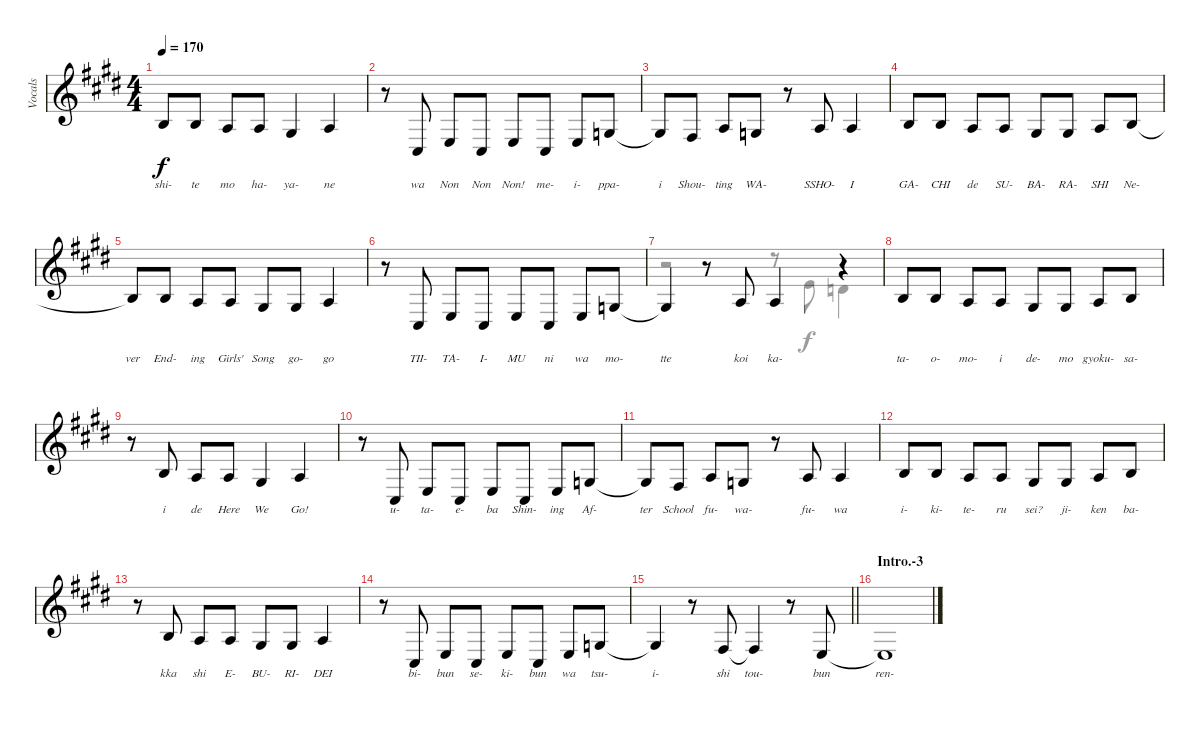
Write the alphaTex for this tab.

\track ("Vocals" "Vocals") {mute instrument violin}
\staff {score}
\tuning (E4 B3 G3 D3 A2 E2) {hide}
\voice
\ts (4 4)
\tempo 170
\clef g2
\ks e
0.2{t}.8{lyrics (0 "shi-") lyrics (1 "") lyrics (2 "") lyrics (3 "") lyrics (4 "") dy f} 0.2.8{lyrics (0 "te") lyrics (1 "") lyrics (2 "") lyrics (3 "") lyrics (4 "")} 2.3.8{lyrics (0 "mo") lyrics (1 "") lyrics (2 "") lyrics (3 "") lyrics (4 "")} 2.3.8{lyrics (0 "ha-") lyrics (1 "") lyrics (2 "") lyrics (3 "") lyrics (4 "")} 1.3.4{lyrics (0 "ya-") lyrics (1 "") lyrics (2 "") lyrics (3 "") lyrics (4 "")} 2.3.4{lyrics (0 "ne") lyrics (1 "") lyrics (2 "") lyrics (3 "") lyrics (4 "")} |
r.8 4.5.8{lyrics (0 "wa") lyrics (1 "") lyrics (2 "") lyrics (3 "") lyrics (4 "")} 2.4.8{lyrics (0 "Non") lyrics (1 "") lyrics (2 "") lyrics (3 "") lyrics (4 "")} 4.5.8{lyrics (0 "Non") lyrics (1 "") lyrics (2 "") lyrics (3 "") lyrics (4 "")} 2.4.8{lyrics (0 "Non!") lyrics (1 "") lyrics (2 "") lyrics (3 "") lyrics (4 "")} 4.5.8{lyrics (0 "me-") lyrics (1 "") lyrics (2 "") lyrics (3 "") lyrics (4 "")} 2.4.8{lyrics (0 "i-") lyrics (1 "") lyrics (2 "") lyrics (3 "") lyrics (4 "")} 0.3.8{lyrics (0 "ppa-") lyrics (1 "") lyrics (2 "") lyrics (3 "") lyrics (4 "")} |
0.3{t}.8{lyrics (0 "i") lyrics (1 "") lyrics (2 "") lyrics (3 "") lyrics (4 "")} 4.4.8{lyrics (0 "Shou-") lyrics (1 "") lyrics (2 "") lyrics (3 "") lyrics (4 "")} 2.3.8{lyrics (0 "ting") lyrics (1 "") lyrics (2 "") lyrics (3 "") lyrics (4 "")} 0.3.8{lyrics (0 "WA-") lyrics (1 "") lyrics (2 "") lyrics (3 "") lyrics (4 "")} r.8 2.3.8{lyrics (0 "SSHO-") lyrics (1 "") lyrics (2 "") lyrics (3 "") lyrics (4 "")} 2.3.4{lyrics (0 "I") lyrics (1 "") lyrics (2 "") lyrics (3 "") lyrics (4 "")} |
0.2.8{lyrics (0 "GA-") lyrics (1 "") lyrics (2 "") lyrics (3 "") lyrics (4 "")} 0.2.8{lyrics (0 "CHI") lyrics (1 "") lyrics (2 "") lyrics (3 "") lyrics (4 "")} 2.3.8{lyrics (0 "de") lyrics (1 "") lyrics (2 "") lyrics (3 "") lyrics (4 "")} 2.3.8{lyrics (0 "SU-") lyrics (1 "") lyrics (2 "") lyrics (3 "") lyrics (4 "")} 1.3.8{lyrics (0 "BA-") lyrics (1 "") lyrics (2 "") lyrics (3 "") lyrics (4 "")} 1.3.8{lyrics (0 "RA-") lyrics (1 "") lyrics (2 "") lyrics (3 "") lyrics (4 "")} 2.3.8{lyrics (0 "SHI") lyrics (1 "") lyrics (2 "") lyrics (3 "") lyrics (4 "")} 0.2.8{lyrics (0 "Ne-") lyrics (1 "") lyrics (2 "") lyrics (3 "") lyrics (4 "")} |
0.2{t}.8{lyrics (0 "ver") lyrics (1 "") lyrics (2 "") lyrics (3 "") lyrics (4 "")} 0.2.8{lyrics (0 "End-") lyrics (1 "") lyrics (2 "") lyrics (3 "") lyrics (4 "")} 2.3.8{lyrics (0 "ing") lyrics (1 "") lyrics (2 "") lyrics (3 "") lyrics (4 "")} 2.3.8{lyrics (0 "Girls'") lyrics (1 "") lyrics (2 "") lyrics (3 "") lyrics (4 "")} 1.3.8{lyrics (0 "Song") lyrics (1 "") lyrics (2 "") lyrics (3 "") lyrics (4 "")} 1.3.8{lyrics (0 "go-") lyrics (1 "") lyrics (2 "") lyrics (3 "") lyrics (4 "")} 2.3.4{lyrics (0 "go") lyrics (1 "") lyrics (2 "") lyrics (3 "") lyrics (4 "")} |
r.8 4.5.8{lyrics (0 "TII-") lyrics (1 "") lyrics (2 "") lyrics (3 "") lyrics (4 "")} 2.4.8{lyrics (0 "TA-") lyrics (1 "") lyrics (2 "") lyrics (3 "") lyrics (4 "")} 4.5.8{lyrics (0 "I-") lyrics (1 "") lyrics (2 "") lyrics (3 "") lyrics (4 "")} 2.4.8{lyrics (0 "MU") lyrics (1 "") lyrics (2 "") lyrics (3 "") lyrics (4 "")} 4.5.8{lyrics (0 "ni") lyrics (1 "") lyrics (2 "") lyrics (3 "") lyrics (4 "")} 2.4.8{lyrics (0 "wa") lyrics (1 "") lyrics (2 "") lyrics (3 "") lyrics (4 "")} 0.3.8{lyrics (0 "mo-") lyrics (1 "") lyrics (2 "") lyrics (3 "") lyrics (4 "")} |
0.3{t}.4{lyrics (0 "tte") lyrics (1 "") lyrics (2 "") lyrics (3 "") lyrics (4 "")} r.8 2.3.8{lyrics (0 "koi") lyrics (1 "") lyrics (2 "") lyrics (3 "") lyrics (4 "")} 2.3.4{lyrics (0 "ka-") lyrics (1 "") lyrics (2 "") lyrics (3 "") lyrics (4 "")} r.4 |
0.2.8{lyrics (0 "ta-") lyrics (1 "") lyrics (2 "") lyrics (3 "") lyrics (4 "")} 0.2.8{lyrics (0 "o-") lyrics (1 "") lyrics (2 "") lyrics (3 "") lyrics (4 "")} 2.3.8{lyrics (0 "mo-") lyrics (1 "") lyrics (2 "") lyrics (3 "") lyrics (4 "")} 2.3.8{lyrics (0 "i") lyrics (1 "") lyrics (2 "") lyrics (3 "") lyrics (4 "")} 1.3.8{lyrics (0 "de-") lyrics (1 "") lyrics (2 "") lyrics (3 "") lyrics (4 "")} 1.3.8{lyrics (0 "mo") lyrics (1 "") lyrics (2 "") lyrics (3 "") lyrics (4 "")} 2.3.8{lyrics (0 "gyoku-") lyrics (1 "") lyrics (2 "") lyrics (3 "") lyrics (4 "")} 0.2.8{lyrics (0 "sa-") lyrics (1 "") lyrics (2 "") lyrics (3 "") lyrics (4 "")} |
r.8 0.2.8{lyrics (0 "i") lyrics (1 "") lyrics (2 "") lyrics (3 "") lyrics (4 "")} 2.3.8{lyrics (0 "de") lyrics (1 "") lyrics (2 "") lyrics (3 "") lyrics (4 "")} 2.3.8{lyrics (0 "Here") lyrics (1 "") lyrics (2 "") lyrics (3 "") lyrics (4 "")} 1.3.4{lyrics (0 "We") lyrics (1 "") lyrics (2 "") lyrics (3 "") lyrics (4 "")} 2.3.4{lyrics (0 "Go!") lyrics (1 "") lyrics (2 "") lyrics (3 "") lyrics (4 "")} |
r.8 4.5.8{lyrics (0 "u-") lyrics (1 "") lyrics (2 "") lyrics (3 "") lyrics (4 "")} 2.4.8{lyrics (0 "ta-") lyrics (1 "") lyrics (2 "") lyrics (3 "") lyrics (4 "")} 4.5.8{lyrics (0 "e-") lyrics (1 "") lyrics (2 "") lyrics (3 "") lyrics (4 "")} 2.4.8{lyrics (0 "ba") lyrics (1 "") lyrics (2 "") lyrics (3 "") lyrics (4 "")} 4.5.8{lyrics (0 "Shin-") lyrics (1 "") lyrics (2 "") lyrics (3 "") lyrics (4 "")} 2.4.8{lyrics (0 "ing") lyrics (1 "") lyrics (2 "") lyrics (3 "") lyrics (4 "")} 0.3.8{lyrics (0 "Af-") lyrics (1 "") lyrics (2 "") lyrics (3 "") lyrics (4 "")} |
0.3{t}.8{lyrics (0 "ter") lyrics (1 "") lyrics (2 "") lyrics (3 "") lyrics (4 "")} 4.4.8{lyrics (0 "School") lyrics (1 "") lyrics (2 "") lyrics (3 "") lyrics (4 "")} 2.3.8{lyrics (0 "fu-") lyrics (1 "") lyrics (2 "") lyrics (3 "") lyrics (4 "")} 0.3.8{lyrics (0 "wa-") lyrics (1 "") lyrics (2 "") lyrics (3 "") lyrics (4 "")} r.8 2.3.8{lyrics (0 "fu-") lyrics (1 "") lyrics (2 "") lyrics (3 "") lyrics (4 "")} 2.3.4{lyrics (0 "wa") lyrics (1 "") lyrics (2 "") lyrics (3 "") lyrics (4 "")} |
0.2.8{lyrics (0 "i-") lyrics (1 "") lyrics (2 "") lyrics (3 "") lyrics (4 "")} 0.2.8{lyrics (0 "ki-") lyrics (1 "") lyrics (2 "") lyrics (3 "") lyrics (4 "")} 2.3.8{lyrics (0 "te-") lyrics (1 "") lyrics (2 "") lyrics (3 "") lyrics (4 "")} 2.3.8{lyrics (0 "ru") lyrics (1 "") lyrics (2 "") lyrics (3 "") lyrics (4 "")} 1.3.8{lyrics (0 "sei?") lyrics (1 "") lyrics (2 "") lyrics (3 "") lyrics (4 "")} 1.3.8{lyrics (0 "ji-") lyrics (1 "") lyrics (2 "") lyrics (3 "") lyrics (4 "")} 2.3.8{lyrics (0 "ken") lyrics (1 "") lyrics (2 "") lyrics (3 "") lyrics (4 "")} 0.2.8{lyrics (0 "ba-") lyrics (1 "") lyrics (2 "") lyrics (3 "") lyrics (4 "")} |
r.8 0.2.8{lyrics (0 "kka") lyrics (1 "") lyrics (2 "") lyrics (3 "") lyrics (4 "")} 2.3.8{lyrics (0 "shi") lyrics (1 "") lyrics (2 "") lyrics (3 "") lyrics (4 "")} 2.3.8{lyrics (0 "E-") lyrics (1 "") lyrics (2 "") lyrics (3 "") lyrics (4 "")} 1.3.8{lyrics (0 "BU-") lyrics (1 "") lyrics (2 "") lyrics (3 "") lyrics (4 "")} 1.3.8{lyrics (0 "RI-") lyrics (1 "") lyrics (2 "") lyrics (3 "") lyrics (4 "")} 2.3.4{lyrics (0 "DEI") lyrics (1 "") lyrics (2 "") lyrics (3 "") lyrics (4 "")} |
r.8 4.5.8{lyrics (0 "bi-") lyrics (1 "") lyrics (2 "") lyrics (3 "") lyrics (4 "")} 2.4.8{lyrics (0 "bun") lyrics (1 "") lyrics (2 "") lyrics (3 "") lyrics (4 "")} 4.5.8{lyrics (0 "se-") lyrics (1 "") lyrics (2 "") lyrics (3 "") lyrics (4 "")} 2.4.8{lyrics (0 "ki-") lyrics (1 "") lyrics (2 "") lyrics (3 "") lyrics (4 "")} 4.5.8{lyrics (0 "bun") lyrics (1 "") lyrics (2 "") lyrics (3 "") lyrics (4 "")} 2.4.8{lyrics (0 "wa") lyrics (1 "") lyrics (2 "") lyrics (3 "") lyrics (4 "")} 0.3.8{lyrics (0 "tsu-") lyrics (1 "") lyrics (2 "") lyrics (3 "") lyrics (4 "")} |
\barLineRight lightlight
0.3{t}.4{lyrics (0 "i-") lyrics (1 "") lyrics (2 "") lyrics (3 "") lyrics (4 "")} r.8 4.4.8{lyrics (0 "shi") lyrics (1 "") lyrics (2 "") lyrics (3 "") lyrics (4 "")} 4.4{t}.4{lyrics (0 "tou-") lyrics (1 "") lyrics (2 "") lyrics (3 "") lyrics (4 "")} r.8 2.4.8{lyrics (0 "bun") lyrics (1 "") lyrics (2 "") lyrics (3 "") lyrics (4 "")} |
\section ("" "Intro.-3")
2.4{t}.1{lyrics (0 "ren-") lyrics (1 "") lyrics (2 "") lyrics (3 "") lyrics (4 "")}
\voice
\clef g2
\ottava regular
\simile none
\ks e
|
|
|
|
|
|
r.2 r.8 0.1.8 3.2.4 |
|
|
|
|
|
|
|
\barLineRight lightlight
|
